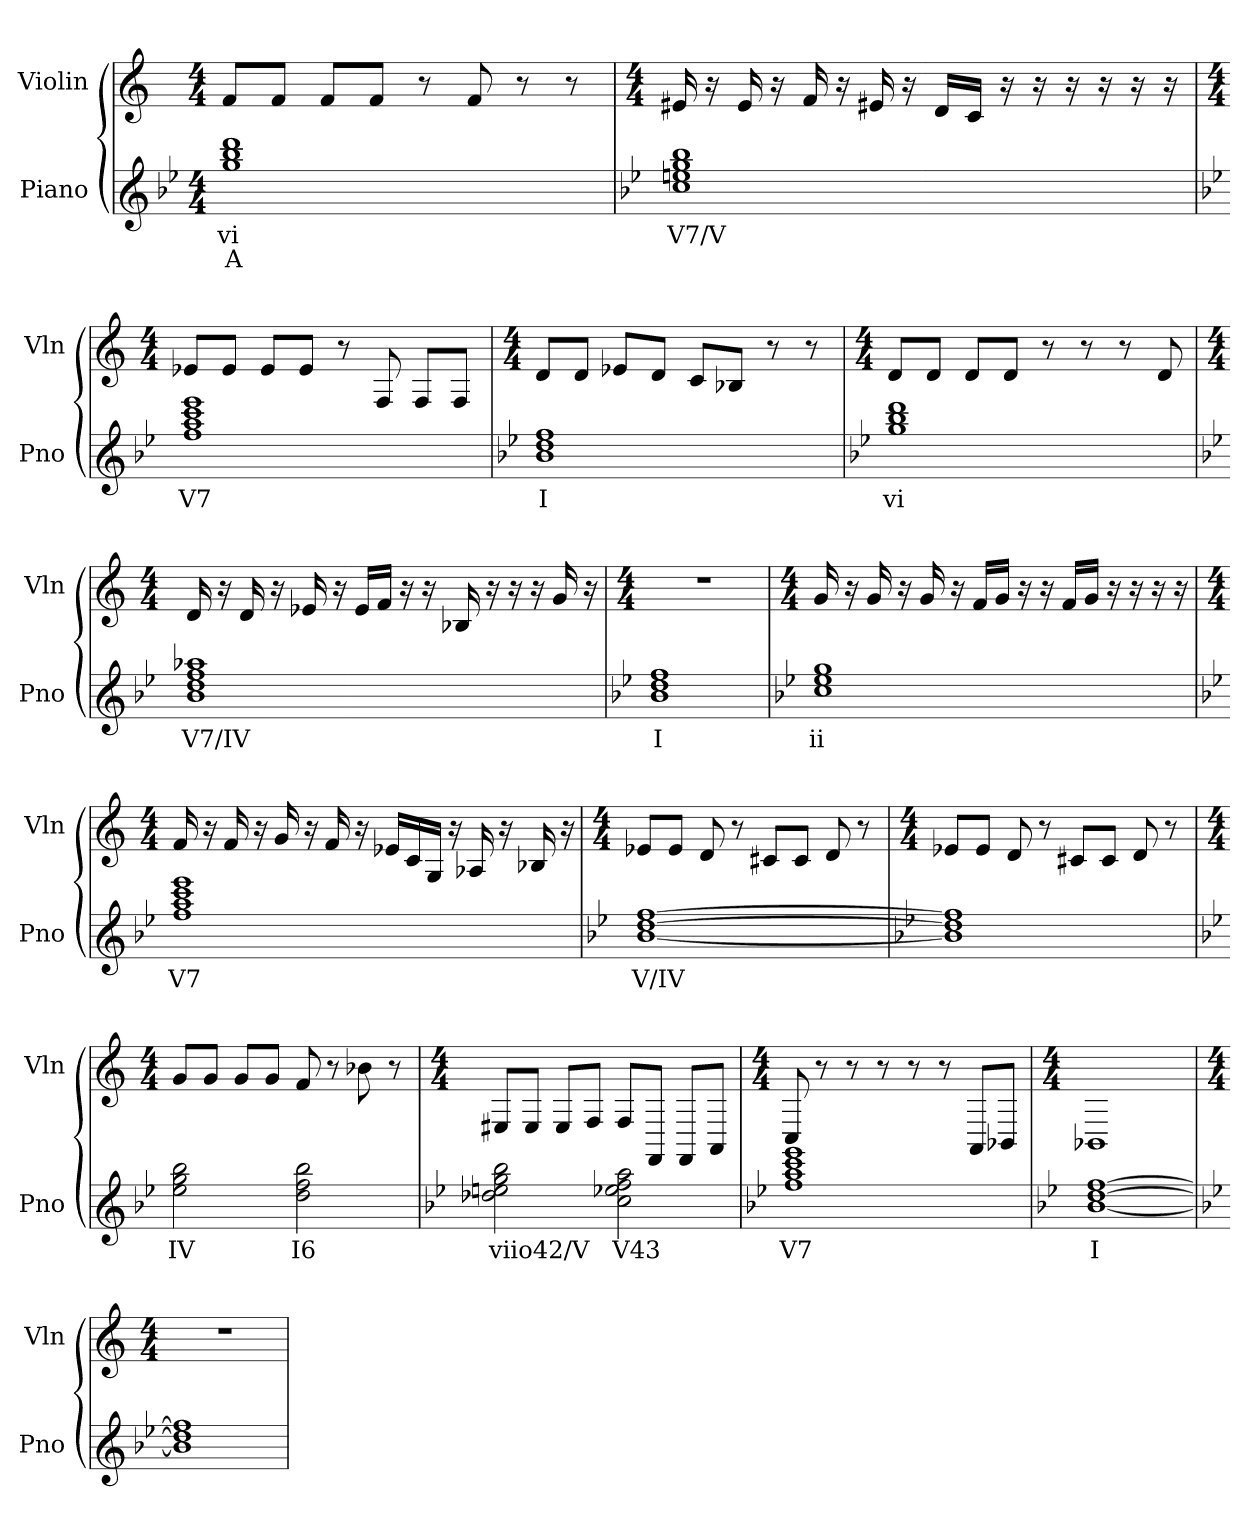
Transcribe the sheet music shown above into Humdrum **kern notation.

**kern	**text	**text	**kern
*part2	*part2	*part2	*part1
*staff2	*staff2	*staff2	*staff1
*I"Piano	*	*	*I"Violin
*I'Pno	*	*	*I'Vln
*k[b-e-]	*	*	*
*B-:	*	*	*
*M4/4	*	*	*M4/4
=	=	=	=
1gg 1bb- 1ddd	vi	A	8fL
.	.	.	8fJ
.	.	.	8fL
.	.	.	8fJ
.	.	.	8r
.	.	.	8f
.	.	.	8r
.	.	.	8r
=	=	=	=
*k[b-e-]	*	*	*
*B-:	*	*	*
*	*	*	*M4/4
1cc 1een 1gg 1bb-	V7/V	.	16e#X
.	.	.	16r
.	.	.	16e#
.	.	.	16r
.	.	.	16f
.	.	.	16r
.	.	.	16e#X
.	.	.	16r
.	.	.	16dLL
.	.	.	16cJJ
.	.	.	16r
.	.	.	16r
.	.	.	16r
.	.	.	16r
.	.	.	16r
.	.	.	16r
=	=	=	=
*k[b-e-]	*	*	*
*B-:	*	*	*
*	*	*	*M4/4
1ff 1aa 1ccc 1eee-	V7	.	8e-XL
.	.	.	8e-J
.	.	.	8e-L
.	.	.	8e-J
.	.	.	8r
.	.	.	8F
.	.	.	8FL
.	.	.	8FJ
=	=	=	=
*k[b-e-]	*	*	*
*B-:	*	*	*
*	*	*	*M4/4
1b- 1dd 1ff	I	.	8dL
.	.	.	8dJ
.	.	.	8e-XL
.	.	.	8dJ
.	.	.	8cL
.	.	.	8B-XJ
.	.	.	8r
.	.	.	8r
=	=	=	=
*k[b-e-]	*	*	*
*B-:	*	*	*
*	*	*	*M4/4
1gg 1bb- 1ddd	vi	.	8dL
.	.	.	8dJ
.	.	.	8dL
.	.	.	8dJ
.	.	.	8r
.	.	.	8r
.	.	.	8r
.	.	.	8d
=	=	=	=
*k[b-e-]	*	*	*
*B-:	*	*	*
*	*	*	*M4/4
1b- 1dd 1ff 1aa-X	V7/IV	.	16d
.	.	.	16r
.	.	.	16d
.	.	.	16r
.	.	.	16e-X
.	.	.	16r
.	.	.	16e-LL
.	.	.	16fJJ
.	.	.	16r
.	.	.	16r
.	.	.	16B-X
.	.	.	16r
.	.	.	16r
.	.	.	16r
.	.	.	16g
.	.	.	16r
=	=	=	=
*k[b-e-]	*	*	*
*B-:	*	*	*
*	*	*	*M4/4
1b- 1dd 1ff	I	.	1r
=	=	=	=
*k[b-e-]	*	*	*
*B-:	*	*	*
*	*	*	*M4/4
1cc 1ee- 1gg	ii	.	16g
.	.	.	16r
.	.	.	16g
.	.	.	16r
.	.	.	16g
.	.	.	16r
.	.	.	16fLL
.	.	.	16gJJ
.	.	.	16r
.	.	.	16r
.	.	.	16fLL
.	.	.	16gJJ
.	.	.	16r
.	.	.	16r
.	.	.	16r
.	.	.	16r
=	=	=	=
*k[b-e-]	*	*	*
*B-:	*	*	*
*	*	*	*M4/4
1ff 1aa 1ccc 1eee-	V7	.	16f
.	.	.	16r
.	.	.	16f
.	.	.	16r
.	.	.	16g
.	.	.	16r
.	.	.	16f
.	.	.	16r
.	.	.	16e-XLL
.	.	.	16c
.	.	.	16GJJ
.	.	.	16r
.	.	.	16A-X
.	.	.	16r
.	.	.	16B-X
.	.	.	16r
=	=	=	=
*k[b-e-]	*	*	*
*B-:	*	*	*
*	*	*	*M4/4
[1b- [1dd [1ff	V/IV	.	8e-XL
.	.	.	8e-J
.	.	.	8d
.	.	.	8r
.	.	.	8c#XL
.	.	.	8c#J
.	.	.	8d
.	.	.	8r
=	=	=	=
*k[b-e-]	*	*	*
*B-:	*	*	*
*	*	*	*M4/4
1b-] 1dd] 1ff]	.	.	8e-XL
.	.	.	8e-J
.	.	.	8d
.	.	.	8r
.	.	.	8c#XL
.	.	.	8c#J
.	.	.	8d
.	.	.	8r
=	=	=	=
*k[b-e-]	*	*	*
*B-:	*	*	*
*	*	*	*M4/4
2ee- 2gg 2bb-	IV	.	8gL
.	.	.	8gJ
.	.	.	8gL
.	.	.	8gJ
2dd 2ff 2bb-	I6	.	8f
.	.	.	8r
.	.	.	8b-X
.	.	.	8r
=	=	=	=
*k[b-e-]	*	*	*
*B-:	*	*	*
*	*	*	*M4/4
2dd-X 2een 2gg 2bb-	viio42/V	.	8E#XL
.	.	.	8E#J
.	.	.	8E#L
.	.	.	8FJ
2cc 2ee-X 2ff 2aa	V43	.	8FL
.	.	.	8FFJ
.	.	.	8FFL
.	.	.	8AAJ
=	=	=	=
*k[b-e-]	*	*	*
*B-:	*	*	*
*	*	*	*M4/4
1ff 1aa 1ccc 1eee-	V7	.	8C
.	.	.	8r
.	.	.	8r
.	.	.	8r
.	.	.	8r
.	.	.	8r
.	.	.	8AAL
.	.	.	8BB-XJ
=	=	=	=
*k[b-e-]	*	*	*
*B-:	*	*	*
*	*	*	*M4/4
[1b- [1dd [1ff	I	.	1BB-X
=	=	=	=
*k[b-e-]	*	*	*
*B-:	*	*	*
*	*	*	*M4/4
1b-] 1dd] 1ff]	.	.	1r
=	=	=	=
*-	*-	*-	*-
